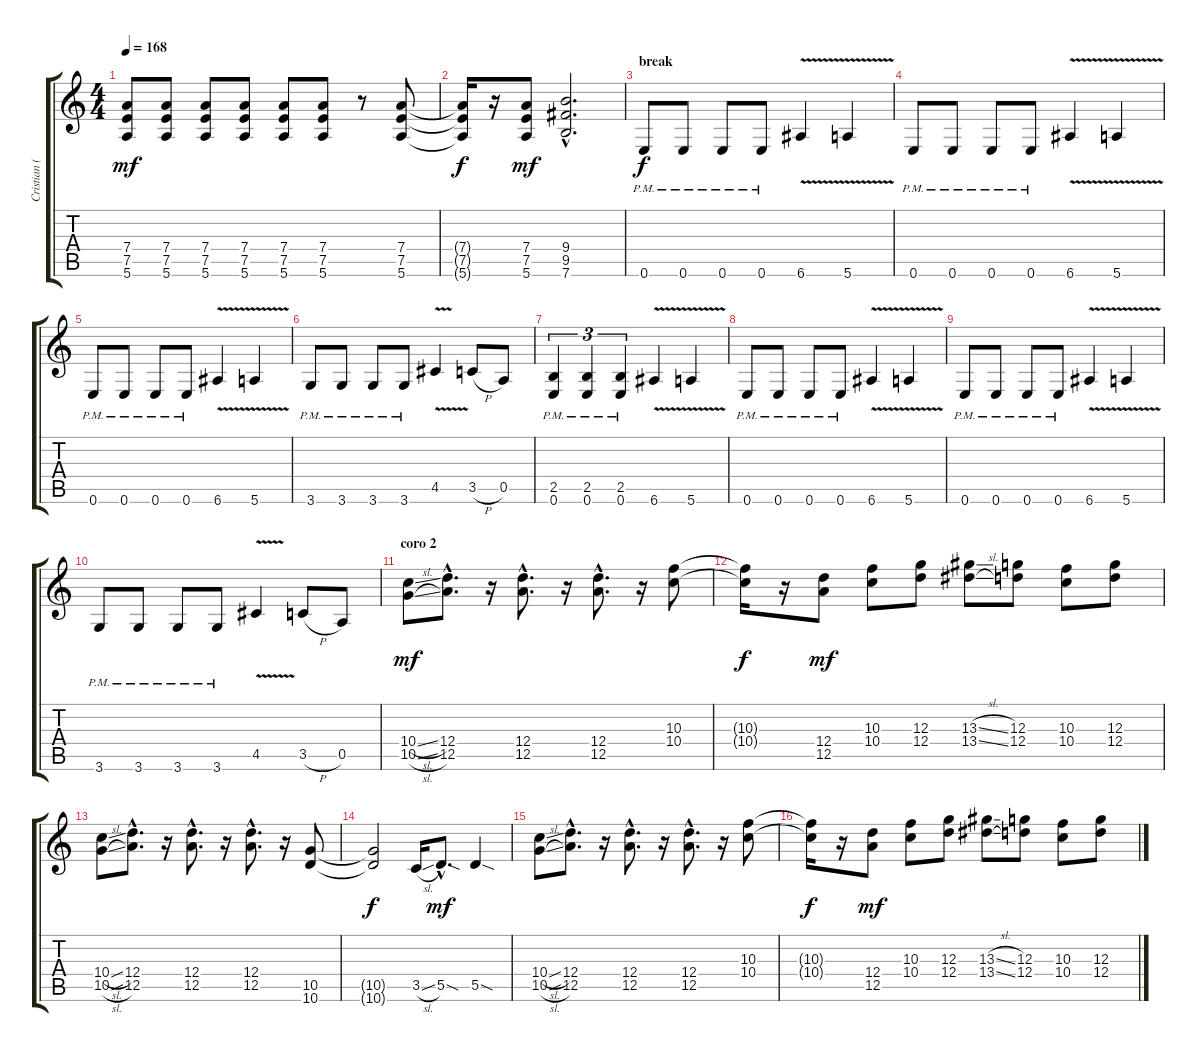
\track ("Cristian (guitarra)" "Cristian (") {instrument distortionguitar}
\staff {score tabs}
\tuning (E4 B3 G3 D3 A2 E2) {hide}
\ts (4 4)
\tempo 168
\clef g2
\ks c
(7.4 7.5 5.6).8{dy mf} (7.4 7.5 5.6).8 (7.4 7.5 5.6).8 (7.4 7.5 5.6).8 (7.4 7.5 5.6).8 (7.4 7.5 5.6).8 r.8 (7.4 7.5 5.6).8 |
(7.4{t} 7.5{t} 5.6{t}).16{dy f} r.16 (7.4 7.5 5.6).8{dy mf} (9.4{hac} 9.5{hac} 7.6{hac}).2{d} |
\section ("" "break")
0.6{pm}.8{dy f} 0.6{pm}.8 0.6{pm}.8 0.6{pm}.8 6.6{v}.4 5.6{v}.4 |
0.6{pm}.8 0.6{pm}.8 0.6{pm}.8 0.6{pm}.8 6.6{v}.4 5.6{v}.4 |
0.6{pm}.8 0.6{pm}.8 0.6{pm}.8 0.6{pm}.8 6.6{v}.4 5.6{v}.4 |
3.6{pm}.8 3.6{pm}.8 3.6{pm}.8 3.6{pm}.8 4.5{v}.4 3.5{h}.8 0.5.8 |
(2.5{pm} 0.6{pm}).4{tu (3 2)} (2.5{pm} 0.6{pm}).4{tu (3 2)} (2.5{pm} 0.6{pm}).4{tu (3 2)} 6.6{v}.4 5.6{v}.4 |
0.6{pm}.8 0.6{pm}.8 0.6{pm}.8 0.6{pm}.8 6.6{v}.4 5.6{v}.4 |
0.6{pm}.8 0.6{pm}.8 0.6{pm}.8 0.6{pm}.8 6.6{v}.4 5.6{v}.4 |
3.6{pm}.8 3.6{pm}.8 3.6{pm}.8 3.6{pm}.8 4.5{v}.4 3.5{h}.8 0.5.8 |
\section ("" "coro 2")
(10.4{sl} 10.5{sl}).8{dy mf} (12.4{hac} 12.5{hac}).8{d} r.16 (12.4{hac} 12.5{hac}).8{d} r.16 (12.4{hac} 12.5{hac}).8{d} r.16 (10.3 10.4).8 |
(10.3{t} 10.4{t}).16{dy f} r.16 (12.4 12.5).8{dy mf} (10.3 10.4).8 (12.3 12.4).8 (13.3{sl} 13.4{sl}).8 (12.3 12.4).8 (10.3 10.4).8 (12.3 12.4).8 |
(10.4{sl} 10.5{sl}).8 (12.4{hac} 12.5{hac}).8{d} r.16 (12.4{hac} 12.5{hac}).8{d} r.16 (12.4{hac} 12.5{hac}).8{d} r.16 (10.5 10.6).8 |
(10.5{t} 10.6{t}).2{dy f} 3.5{sl}.16 5.5{sod hac}.8{d dy mf} 5.5{sod}.4 |
(10.4{sl} 10.5{sl}).8 (12.4{hac} 12.5{hac}).8{d} r.16 (12.4{hac} 12.5{hac}).8{d} r.16 (12.4{hac} 12.5{hac}).8{d} r.16 (10.3 10.4).8 |
(10.3{t} 10.4{t}).16{dy f} r.16 (12.4 12.5).8{dy mf} (10.3 10.4).8 (12.3 12.4).8 (13.3{sl} 13.4{sl}).8 (12.3 12.4).8 (10.3 10.4).8 (12.3 12.4).8
